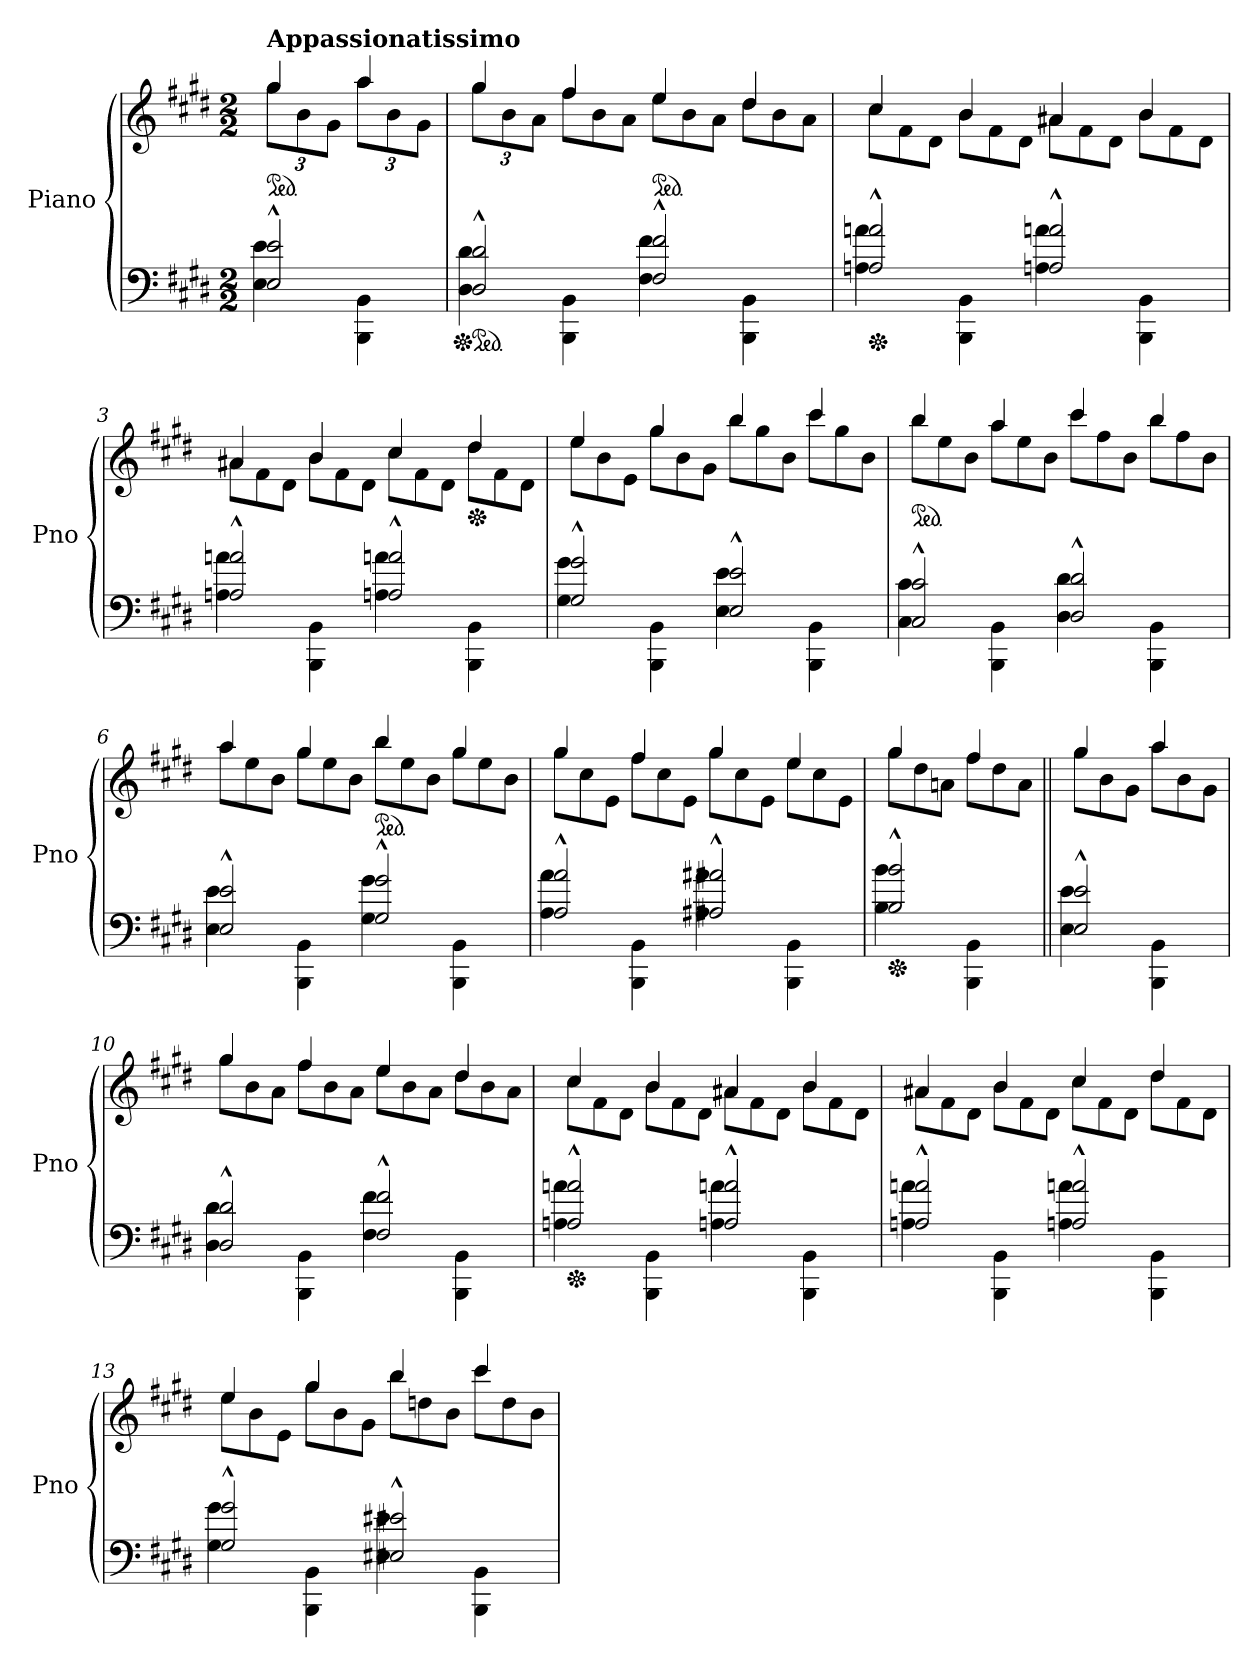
**kern	**kern	**dynam
*part1	*part1	*part1
*staff2	*staff1	*staff1/2
*I"Piano	*	*
*I'Pno	*	*
*clefF4	*clefG2	*
*k[f#c#g#d#]	*k[f#c#g#d#]	*
*M2/2	*M2/2	*
=	=	=
*^	*	*
*	*	*ped	*
*	*	*^	*
*	*	*	*Xbrackettup	*
!	!	!LO:TX:a:B:t=Appassionatissimo	!	!
!	!	!	!	!LO:DY:b=2
!	!	!	!	!LO:DY:n=1:b
2E/^^ 2e/^^	4E\ 4e\	4gg#/	12gg#\L	other-dynamics f
.	.	.	12b\	.
.	.	.	12g#\J	.
.	4BBB\ 4BB\	4aa/	12aa\L	.
.	.	.	12b\	.
.	.	.	12g#\J	.
=1	=1	=1	=1	=1
*Xped	*	*	*	*
*ped	*	*	*	*
2D#/^^ 2d#/^^	4D#\ 4d#\	4gg#/	12gg#\L	.
.	.	.	12b\	.
.	.	.	12a\J	.
*	*	*	*Xtuplet	*
.	4BBB\ 4BB\	4ff#/	12ff#\L	.
.	.	.	12b\	.
.	.	.	12a\J	.
*	*	*ped	*	*
2F#/^^ 2f#/^^	4F#\ 4f#\	4ee/	12ee\L	.
.	.	.	12b\	.
.	.	.	12a\J	.
.	4BBB\ 4BB\	4dd#/	12dd#\L	.
.	.	.	12b\	.
.	.	.	12a\J	.
!!LO:LB:g=z	!!
=2	=2	=2	=2	=2
*Xped	*	*	*	*
2A/^^ 2a/^^	4An\ 4an\	4cc#/	12cc#\L	.
.	.	.	12f#\	.
.	.	.	12d#\J	.
.	4BBB\ 4BB\	4b/	12b\L	.
.	.	.	12f#\	.
.	.	.	12d#\J	.
2A/^^ 2a/^^	4An\ 4an\	4a#X/	12a#\L	.
.	.	.	12f#\	.
.	.	.	12d#\J	.
.	4BBB\ 4BB\	4b/	12b\L	.
.	.	.	12f#\	.
.	.	.	12d#\J	.
=3	=3	=3	=3	=3
2A/^^ 2a/^^	4An\ 4an\	4a#X/	12a#\L	.
.	.	.	12f#\	.
.	.	.	12d#\J	.
.	4BBB\ 4BB\	4b/	12b\L	.
.	.	.	12f#\	.
.	.	.	12d#\J	.
2A/^^ 2a/^^	4An\ 4an\	4cc#/	12cc#\L	.
.	.	.	12f#\	.
.	.	.	12d#\J	.
*	*	*Xped	*	*
.	4BBB\ 4BB\	4dd#/	12dd#\L	.
.	.	.	12f#\	.
.	.	.	12d#\J	.
=4	=4	=4	=4	=4
2G#/^^ 2g#/^^	4G#\ 4g#\	4ee/	12ee\L	.
.	.	.	12b\	.
.	.	.	12e\J	.
.	4BBB\ 4BB\	4gg#/	12gg#\L	.
.	.	.	12b\	.
.	.	.	12g#\J	.
2E/^^ 2e/^^	4E\ 4e\	4bb/	12bb\L	.
.	.	.	12gg#\	.
.	.	.	12b\J	.
.	4BBB\ 4BB\	4ccc#/	12ccc#\L	.
.	.	.	12gg#\	.
.	.	.	12b\J	.
!!LO:LB:g=z	!!
=5	=5	=5	=5	=5
*	*	*ped	*	*
2C#/^^ 2c#/^^	4C#\ 4c#\	4bb/	12bb\L	.
.	.	.	12ee\	.
.	.	.	12b\J	.
.	4BBB\ 4BB\	4aa/	12aa\L	.
.	.	.	12ee\	.
.	.	.	12b\J	.
2D#/^^ 2d#/^^	4D#\ 4d#\	4ccc#/	12ccc#\L	.
.	.	.	12ff#\	.
.	.	.	12b\J	.
.	4BBB\ 4BB\	4bb/	12bb\L	.
.	.	.	12ff#\	.
.	.	.	12b\J	.
=6	=6	=6	=6	=6
2E/^^ 2e/^^	4E\ 4e\	4aa/	12aa\L	.
.	.	.	12ee\	.
.	.	.	12b\J	.
.	4BBB\ 4BB\	4gg#/	12gg#\L	.
.	.	.	12ee\	.
.	.	.	12b\J	.
*	*	*ped	*	*
2G#/^^ 2g#/^^	4G#\ 4g#\	4bb/	12bb\L	.
.	.	.	12ee\	.
.	.	.	12b\J	.
.	4BBB\ 4BB\	4gg#/	12gg#\L	.
.	.	.	12ee\	.
.	.	.	12b\J	.
=7	=7	=7	=7	=7
2A/^^ 2a/^^	4A\ 4a\	4gg#/	12gg#\L	.
.	.	.	12cc#\	.
.	.	.	12e\J	.
.	4BBB\ 4BB\	4ff#/	12ff#\L	.
.	.	.	12cc#\	.
.	.	.	12e\J	.
2A#X/^^ 2a#X/^^	4A#\ 4a#\	4gg#/	12gg#\L	.
.	.	.	12cc#\	.
.	.	.	12e\J	.
.	4BBB\ 4BB\	4ee/	12ee\L	.
.	.	.	12cc#\	.
.	.	.	12e\J	.
!!LO:LB:g=z	!!
=8	=8	=8	=8	=8
*Xped	*	*	*	*
2B/^^ 2b/^^	4B\ 4b\	4gg#/	12gg#\L	.
.	.	.	12dd#\	.
.	.	.	12an\J	.
.	4BBB\ 4BB\	4ff#/	12ff#\L	.
.	.	.	12dd#\	.
.	.	.	12a\J	.
=9||	=9||	=9||	=9||	=9||
2E/^^ 2e/^^	4E\ 4e\	4gg#/	12gg#\L	.
!	!	!	!	!LO:DY:a
.	.	.	12b\	other-dynamics
.	.	.	12g#\J	.
.	4BBB\ 4BB\	4aa/	12aa\L	.
.	.	.	12b\	.
.	.	.	12g#\J	.
=10	=10	=10	=10	=10
2D#/^^ 2d#/^^	4D#\ 4d#\	4gg#/	12gg#\L	.
.	.	.	12b\	.
.	.	.	12a\J	.
.	4BBB\ 4BB\	4ff#/	12ff#\L	.
.	.	.	12b\	.
.	.	.	12a\J	.
2F#/^^ 2f#/^^	4F#\ 4f#\	4ee/	12ee\L	.
.	.	.	12b\	.
.	.	.	12a\J	.
.	4BBB\ 4BB\	4dd#/	12dd#\L	.
.	.	.	12b\	.
.	.	.	12a\J	.
=11	=11	=11	=11	=11
*Xped	*	*	*	*
2A/^^ 2a/^^	4An\ 4an\	4cc#/	12cc#\L	.
.	.	.	12f#\	.
.	.	.	12d#\J	.
.	4BBB\ 4BB\	4b/	12b\L	.
.	.	.	12f#\	.
.	.	.	12d#\J	.
2A/^^ 2a/^^	4An\ 4an\	4a#X/	12a#\L	.
.	.	.	12f#\	.
.	.	.	12d#\J	.
.	4BBB\ 4BB\	4b/	12b\L	.
.	.	.	12f#\	.
.	.	.	12d#\J	.
!!LO:PB:g=z	!!
=12	=12	=12	=12	=12
2A/^^ 2a/^^	4An\ 4an\	4a#X/	12a#\L	.
.	.	.	12f#\	.
.	.	.	12d#\J	.
.	4BBB\ 4BB\	4b/	12b\L	.
.	.	.	12f#\	.
.	.	.	12d#\J	.
2A/^^ 2a/^^	4An\ 4an\	4cc#/	12cc#\L	.
.	.	.	12f#\	.
.	.	.	12d#\J	.
.	4BBB\ 4BB\	4dd#/	12dd#\L	.
.	.	.	12f#\	.
.	.	.	12d#\J	.
=13	=13	=13	=13	=13
2G#/^^ 2g#/^^	4G#\ 4g#\	4ee/	12ee\L	.
.	.	.	12b\	.
.	.	.	12e\J	.
.	4BBB\ 4BB\	4gg#/	12gg#\L	.
.	.	.	12b\	.
.	.	.	12g#\J	.
2E#X/^^ 2e#X/^^	4E#\ 4e#\	4bb/	12bb\L	.
.	.	.	12ddn\	.
.	.	.	12b\J	.
.	4BBB\ 4BB\	4ccc#/	12ccc#\L	.
.	.	.	12dd\	.
.	.	.	12b\J	.
*v	*v	*	*	*
*	*v	*v	*
=	=	=
*-	*-	*-
